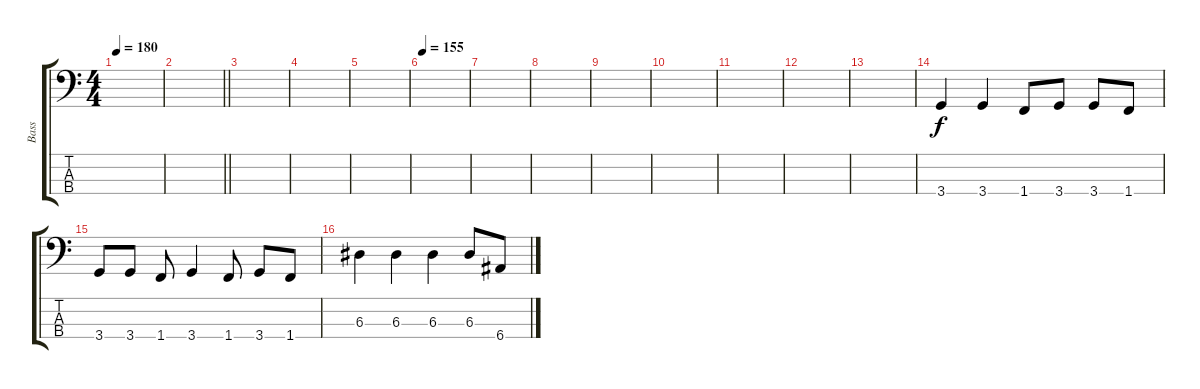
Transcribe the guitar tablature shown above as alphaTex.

\track ("Bass" "Bass") {instrument electricbassfinger}
\staff {score tabs}
\tuning (G2 D2 A1 E1) {hide}
\ts (4 4)
\tempo 180
\clef f4
\ks c
|
\barLineRight lightlight
|
|
|
|
\tempo 155
|
|
|
|
|
|
|
|
3.4.4 3.4.4 1.4.8 3.4.8 3.4.8 1.4.8 |
3.4.8 3.4.8 1.4.8 3.4.4 1.4.8 3.4.8 1.4.8 |
6.3.4 6.3.4 6.3.4 6.3.8 6.4.8
